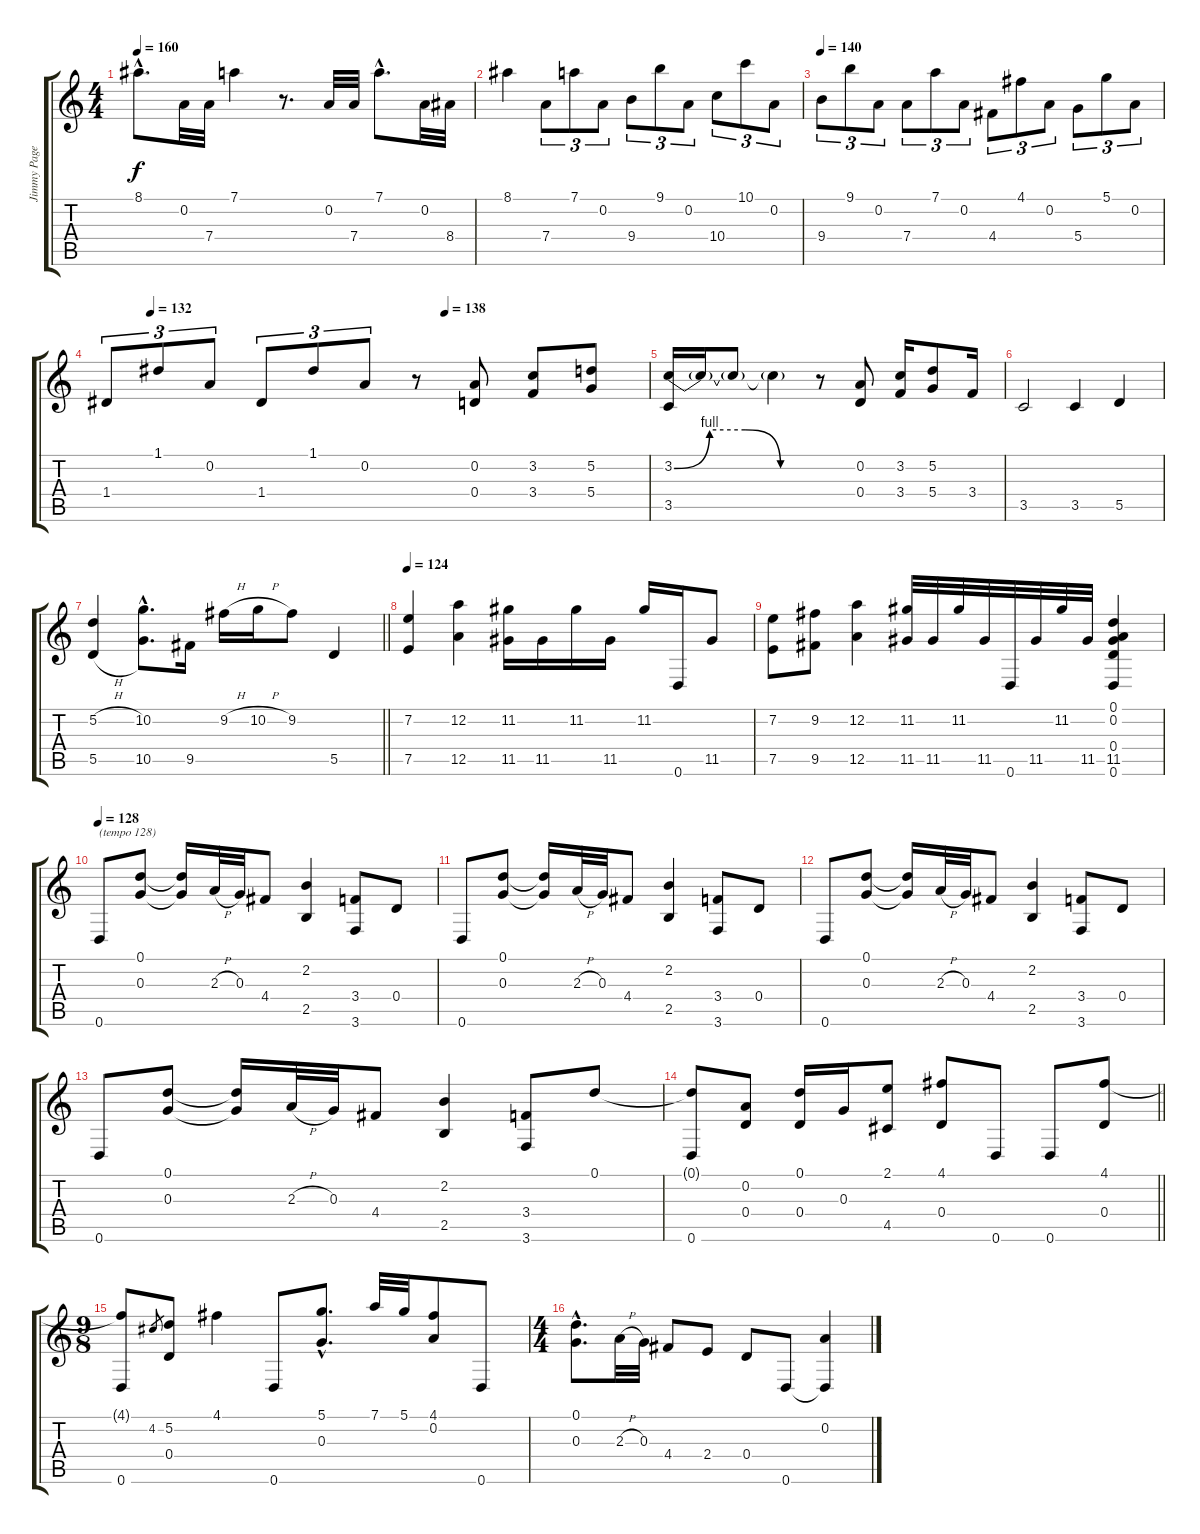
\track ("Jimmy Page " "Jimmy Page") {instrument acousticguitarsteel}
\staff {score tabs}
\tuning (D4 A3 G3 D3 A2 D2) {hide}
\ts (4 4)
\tempo 160
\clef g2
\ks c
8.1{hac}.8{d dy f} 0.2.32 7.4.32 7.1.4 r.8{d} 0.2.32 7.4.32 7.1{hac}.8{d} 0.2.32 8.4.32 |
8.1.4 7.4.8{tu (3 2)} 7.1.8{tu (3 2)} 0.2.8{tu (3 2)} 9.4.8{tu (3 2)} 9.1.8{tu (3 2)} 0.2.8{tu (3 2)} 10.4.8{tu (3 2)} 10.1.8{tu (3 2)} 0.2.8{tu (3 2)} |
\tempo 140
9.4.8{tu (3 2)} 9.1.8{tu (3 2)} 0.2.8{tu (3 2)} 7.4.8{tu (3 2)} 7.1.8{tu (3 2)} 0.2.8{tu (3 2)} 4.4.8{tu (3 2)} 4.1.8{tu (3 2)} 0.2.8{tu (3 2)} 5.4.8{tu (3 2)} 5.1.8{tu (3 2)} 0.2.8{tu (3 2)} |
\tempo (132 0.08333333333333333)
\tempo (138 0.625)
1.4.8{tu (3 2)} 1.1.8{tu (3 2)} 0.2.8{tu (3 2)} 1.4.8{tu (3 2)} 1.1.8{tu (3 2)} 0.2.8{tu (3 2)} r.8 (0.2 0.4).8 (3.2 3.4).8 (5.2 5.4).8 |
(3.2{be (custom 0 0 15 4 30 4 45 0 60 0)} 3.5).16 3.2{t}.16 3.2{t}.8 3.2{t}.4 r.8 (0.2 0.4).8 (3.2 3.4).16 (5.2 5.4).8 3.4.16 |
3.5.2 3.5.4 5.5.4 |
\barLineRight lightlight
(5.2{h} 5.5{h}).4 (10.2{hac} 10.5{hac}).8{d} 9.5.16 9.2{h}.16 10.2{h}.16 9.2.8 5.5.4 |
\tempo 124
(7.2 7.5).4 (12.2 12.5).4 (11.2 11.5).16 11.5.16 11.2.16 11.5.16 11.2.16 0.6.16 11.5.8 |
(7.2 7.5).8 (9.2 9.5).8 (12.2 12.5).4 (11.2 11.5).32 11.5.32 11.2.32 11.5.32 0.6.32 11.5.32 11.2.32 11.5.32 (0.1 0.2 0.4 11.5 0.6).4 |
\tempo 128
0.6.8{txt "(tempo 128)"} (0.1 0.3).8 (0.1{t} 0.3{t}).16 2.3{h}.32 0.3.32 4.4.8 (2.2 2.5).4 (3.4 3.6).8 0.4.8 |
0.6.8 (0.1 0.3).8 (0.1{t} 0.3{t}).16 2.3{h}.32 0.3.32 4.4.8 (2.2 2.5).4 (3.4 3.6).8 0.4.8 |
0.6.8 (0.1 0.3).8 (0.1{t} 0.3{t}).16 2.3{h}.32 0.3.32 4.4.8 (2.2 2.5).4 (3.4 3.6).8 0.4.8 |
0.6.8 (0.1 0.3).8 (0.1{t} 0.3{t}).16 2.3{h}.32 0.3.32 4.4.8 (2.2 2.5).4 (3.4 3.6).8 0.1.8 |
\barLineRight lightlight
(0.1{t} 0.6).8 (0.2 0.4).8 (0.1 0.4).16 0.3.16 (2.1 4.5).8 (4.1 0.4).8 0.6.8 0.6.8 (4.1 0.4).8 |
\ts (9 8)
(4.1{t} 0.6).8 4.2.8{gr} (5.2 0.4).8 4.1.4 0.6.8 (5.1{hac} 0.3{hac}).8{d} 7.1.32 5.1.32 (4.1 0.2).8 0.6.8 |
\ts (4 4)
(0.1{hac} 0.3{hac}).8{d} 2.3{h}.32 0.3.32 4.4.8 2.4.8 0.4.8 0.6.8 (0.2 0.6{t}).4
